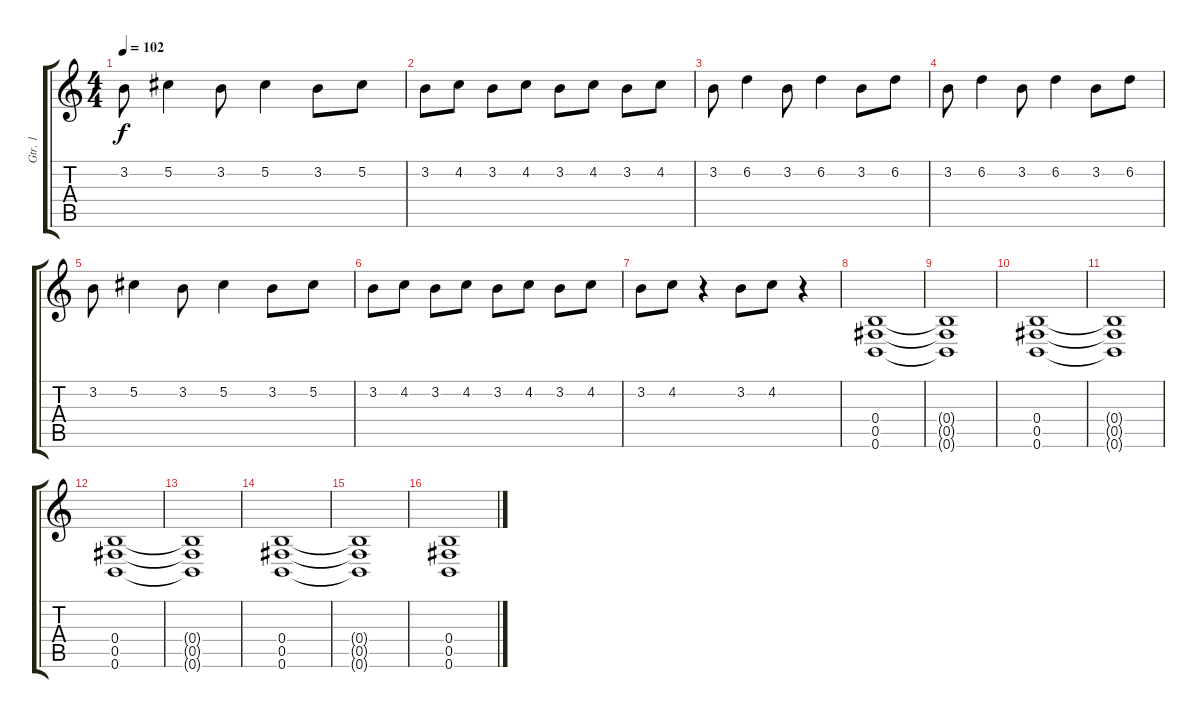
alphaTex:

\track ("Gtr. 1" "Gtr. 1") {instrument distortionguitar}
\staff {score tabs}
\tuning (Db4 Ab3 E3 B2 Gb2 B1) {hide}
\ts (4 4)
\tempo 102
\clef g2
\ks c
3.2.8{dy f} 5.2.4 3.2.8 5.2.4 3.2.8 5.2.8 |
3.2.8 4.2.8 3.2.8 4.2.8 3.2.8 4.2.8 3.2.8 4.2.8 |
3.2.8 6.2.4 3.2.8 6.2.4 3.2.8 6.2.8 |
3.2.8 6.2.4 3.2.8 6.2.4 3.2.8 6.2.8 |
3.2.8 5.2.4 3.2.8 5.2.4 3.2.8 5.2.8 |
3.2.8 4.2.8 3.2.8 4.2.8 3.2.8 4.2.8 3.2.8 4.2.8 |
3.2.8 4.2.8 r.4 3.2.8 4.2.8 r.4 |
(0.4 0.5 0.6).1 |
(0.4{t} 0.5{t} 0.6{t}).1 |
(0.4 0.5 0.6).1 |
(0.4{t} 0.5{t} 0.6{t}).1 |
(0.4 0.5 0.6).1 |
(0.4{t} 0.5{t} 0.6{t}).1 |
(0.4 0.5 0.6).1 |
(0.4{t} 0.5{t} 0.6{t}).1 |
(0.4 0.5 0.6).1
